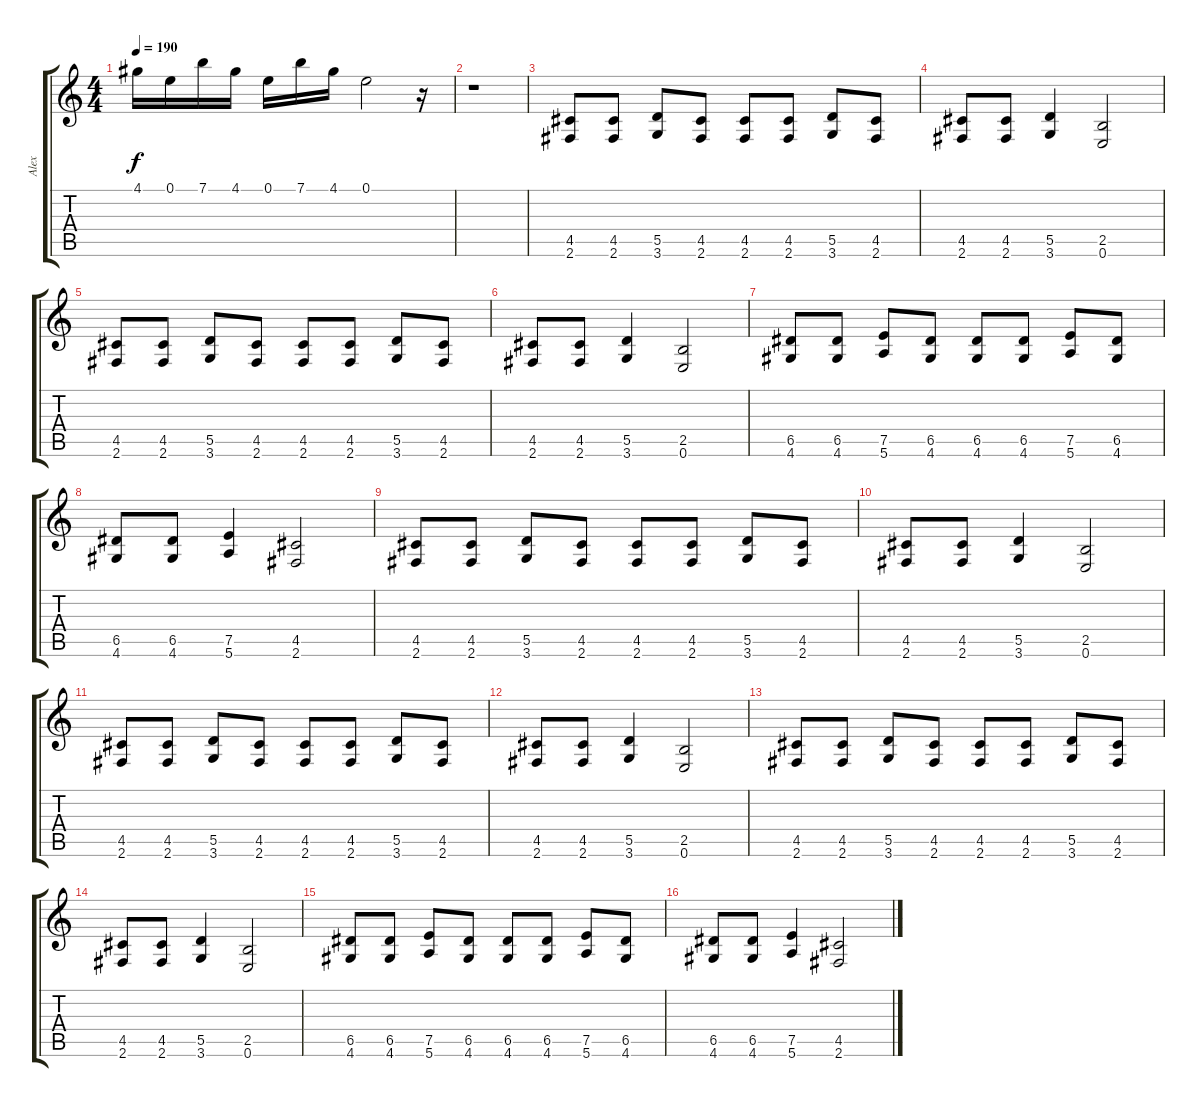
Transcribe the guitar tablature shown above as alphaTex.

\track ("Alex" "Alex") {instrument overdrivenguitar}
\staff {score tabs}
\tuning (E4 B3 G3 D3 A2 E2) {hide}
\ts (4 4)
\tempo 190
\clef g2
\ks c
4.1.16{dy f} 0.1.16 7.1.16{volume 1} 4.1.16 0.1.16 7.1.16 4.1.16 0.1.2 r.16 |
r.1{volume 11} |
(4.5 2.6).8 (4.5 2.6).8 (5.5 3.6).8 (4.5 2.6).8 (4.5 2.6).8 (4.5 2.6).8 (5.5 3.6).8 (4.5 2.6).8 |
(4.5 2.6).8 (4.5 2.6).8 (5.5 3.6).4 (2.5 0.6).2 |
(4.5 2.6).8 (4.5 2.6).8 (5.5 3.6).8 (4.5 2.6).8 (4.5 2.6).8 (4.5 2.6).8 (5.5 3.6).8 (4.5 2.6).8 |
(4.5 2.6).8 (4.5 2.6).8 (5.5 3.6).4 (2.5 0.6).2 |
(6.5 4.6).8 (6.5 4.6).8 (7.5 5.6).8 (6.5 4.6).8 (6.5 4.6).8 (6.5 4.6).8 (7.5 5.6).8 (6.5 4.6).8 |
(6.5 4.6).8 (6.5 4.6).8 (7.5 5.6).4 (4.5 2.6).2 |
(4.5 2.6).8 (4.5 2.6).8 (5.5 3.6).8 (4.5 2.6).8 (4.5 2.6).8 (4.5 2.6).8 (5.5 3.6).8 (4.5 2.6).8 |
(4.5 2.6).8 (4.5 2.6).8 (5.5 3.6).4 (2.5 0.6).2 |
(4.5 2.6).8 (4.5 2.6).8 (5.5 3.6).8 (4.5 2.6).8 (4.5 2.6).8 (4.5 2.6).8 (5.5 3.6).8 (4.5 2.6).8 |
(4.5 2.6).8 (4.5 2.6).8 (5.5 3.6).4 (2.5 0.6).2 |
(4.5 2.6).8 (4.5 2.6).8 (5.5 3.6).8 (4.5 2.6).8 (4.5 2.6).8 (4.5 2.6).8 (5.5 3.6).8 (4.5 2.6).8 |
(4.5 2.6).8 (4.5 2.6).8 (5.5 3.6).4 (2.5 0.6).2 |
(6.5 4.6).8 (6.5 4.6).8 (7.5 5.6).8 (6.5 4.6).8 (6.5 4.6).8 (6.5 4.6).8 (7.5 5.6).8 (6.5 4.6).8 |
(6.5 4.6).8 (6.5 4.6).8 (7.5 5.6).4 (4.5 2.6).2
